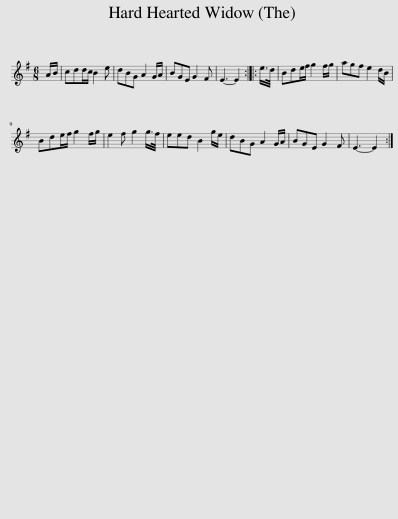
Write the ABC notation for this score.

X:1
L:1/8
M:6/8
I:linebreak $
K:Emin
V:1 treble
V:1
 A/B/ | cdd/c/ B2 e | dBG A2 G/A/ | BGE G2 F | E3- E2 :: %5
 e/>d/ | Bde/f/ g2 f/g/ | agf e2 d/B/ |$ Bde/f/ g2 f/g/ | e2 f g2 g/>f/ | %10
 eed B2 g/e/ | dBG A2 G/A/ | BGE G2 F | E3- E2 :| %14
